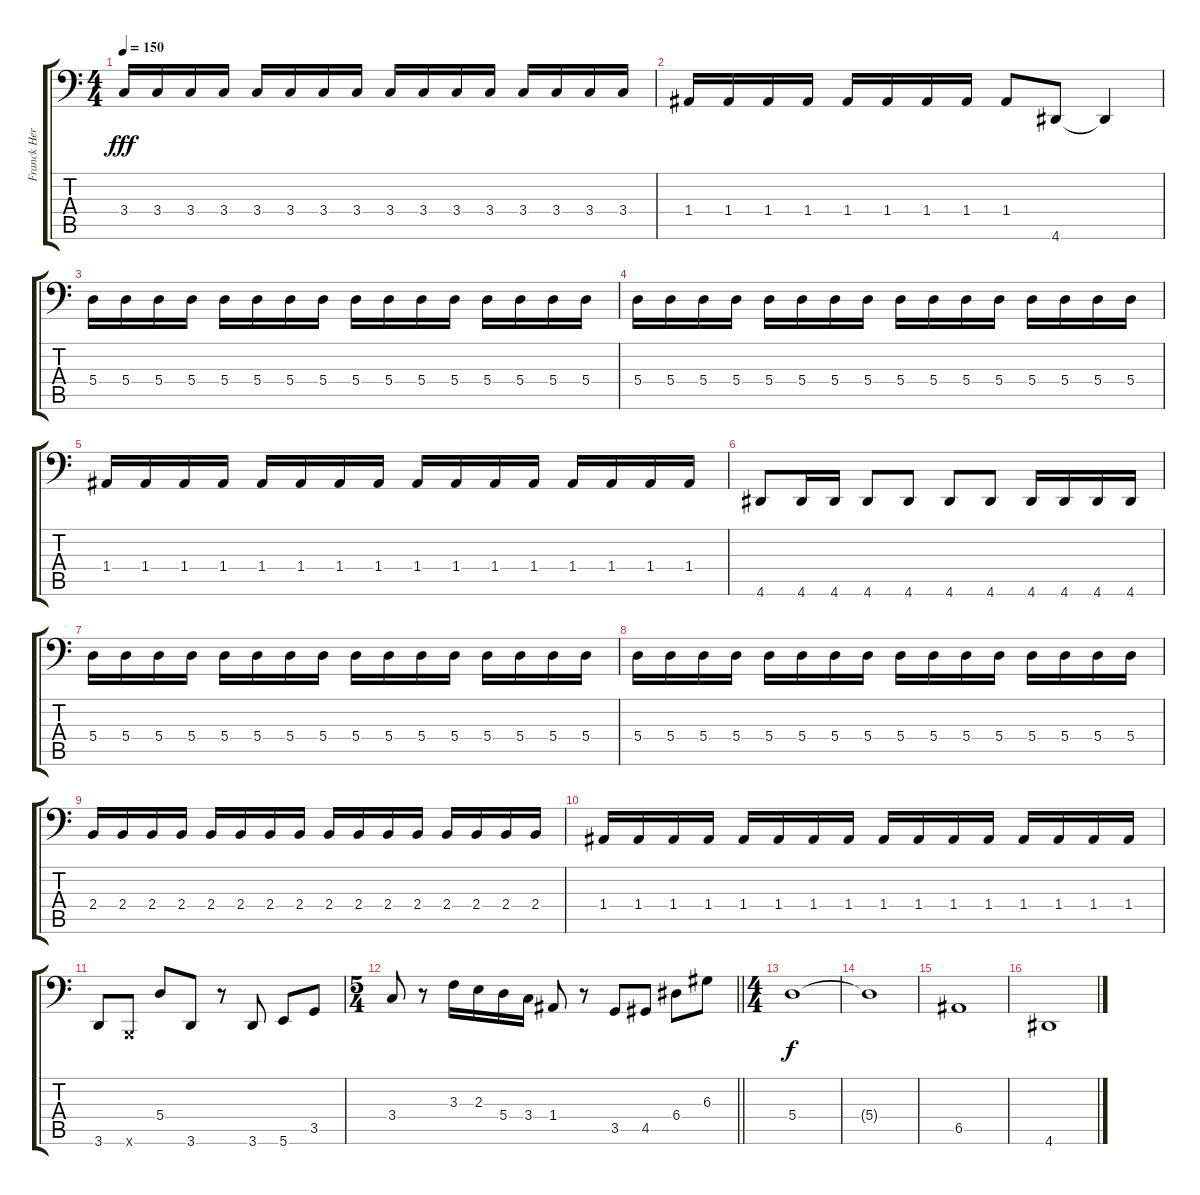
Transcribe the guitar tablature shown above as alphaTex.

\track ("Franck Hermanny - Bass 6 strings" "Franck Her") {instrument electricbassfinger}
\staff {score tabs}
\tuning (C3 G2 D2 A1 E1 B0) {hide}
\ts (4 4)
\tempo 150
\clef f4
\ks c
3.4.16{dy fff} 3.4.16 3.4.16 3.4.16 3.4.16 3.4.16 3.4.16 3.4.16 3.4.16 3.4.16 3.4.16 3.4.16 3.4.16 3.4.16 3.4.16 3.4.16 |
1.4.16 1.4.16 1.4.16 1.4.16 1.4.16 1.4.16 1.4.16 1.4.16 1.4.8 4.6.8 4.6{t}.4 |
5.4.16 5.4.16 5.4.16 5.4.16 5.4.16 5.4.16 5.4.16 5.4.16 5.4.16 5.4.16 5.4.16 5.4.16 5.4.16 5.4.16 5.4.16 5.4.16 |
5.4.16 5.4.16 5.4.16 5.4.16 5.4.16 5.4.16 5.4.16 5.4.16 5.4.16 5.4.16 5.4.16 5.4.16 5.4.16 5.4.16 5.4.16 5.4.16 |
1.4.16 1.4.16 1.4.16 1.4.16 1.4.16 1.4.16 1.4.16 1.4.16 1.4.16 1.4.16 1.4.16 1.4.16 1.4.16 1.4.16 1.4.16 1.4.16 |
4.6.8 4.6.16 4.6.16 4.6.8 4.6.8 4.6.8 4.6.8 4.6.16 4.6.16 4.6.16 4.6.16 |
5.4.16 5.4.16 5.4.16 5.4.16 5.4.16 5.4.16 5.4.16 5.4.16 5.4.16 5.4.16 5.4.16 5.4.16 5.4.16 5.4.16 5.4.16 5.4.16 |
5.4.16 5.4.16 5.4.16 5.4.16 5.4.16 5.4.16 5.4.16 5.4.16 5.4.16 5.4.16 5.4.16 5.4.16 5.4.16 5.4.16 5.4.16 5.4.16 |
2.4.16 2.4.16 2.4.16 2.4.16 2.4.16 2.4.16 2.4.16 2.4.16 2.4.16 2.4.16 2.4.16 2.4.16 2.4.16 2.4.16 2.4.16 2.4.16 |
1.4.16 1.4.16 1.4.16 1.4.16 1.4.16 1.4.16 1.4.16 1.4.16 1.4.16 1.4.16 1.4.16 1.4.16 1.4.16 1.4.16 1.4.16 1.4.16 |
3.6.8 0.6{x}.8 5.4.8 3.6.8 r.8 3.6.8 5.6.8 3.5.8 |
\ts (5 4)
\barLineRight lightlight
3.4.8 r.8 3.3.16 2.3.16 5.4.16 3.4.16 1.4.8 r.8 3.5.8 4.5.8 6.4.8 6.3.8 |
\ts (4 4)
5.4.1{dy f} |
5.4{t}.1 |
6.5.1 |
4.6.1
